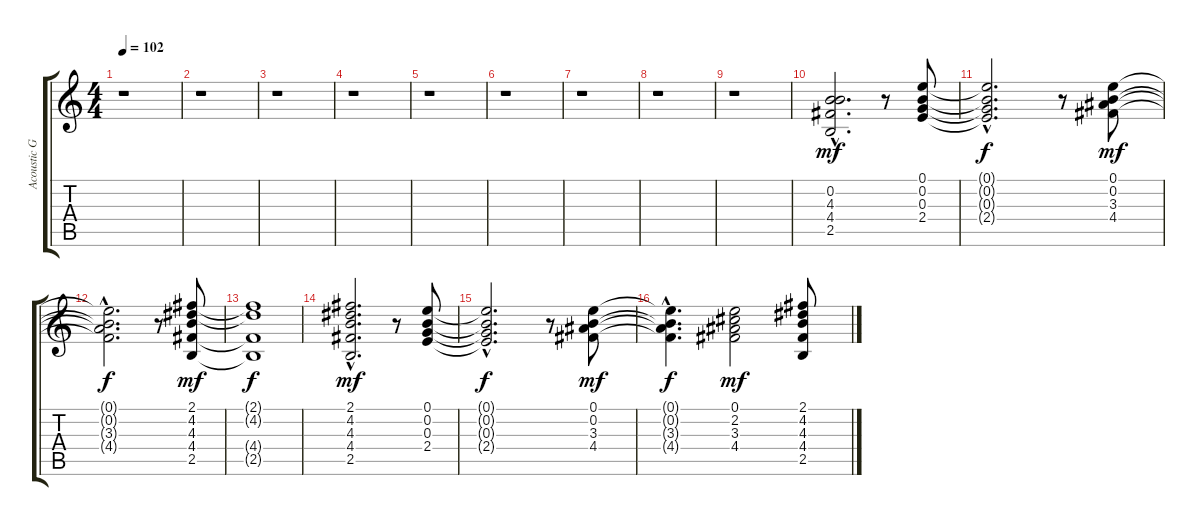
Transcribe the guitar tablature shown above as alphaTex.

\track ("Acoustic Guitar II" "Acoustic G") {instrument acousticguitarsteel}
\staff {score tabs}
\tuning (E4 B3 G3 D3 A2 E2) {hide}
\ts (4 4)
\tempo 102
\clef g2
\ks c
r.1{dy mf instrument acousticguitarsteel} |
r.1 |
r.1 |
r.1 |
r.1 |
r.1 |
r.1 |
r.1 |
r.1 |
(0.2{hac} 4.3{hac} 4.4{hac} 2.5{hac}).2{d} r.8 (0.1 0.2 0.3 2.4).8 |
(0.1{hac t} 0.2{hac t} 0.3{hac t} 2.4{hac t}).2{d dy f} r.8 (0.1 0.2 3.3 4.4).8{dy mf} |
(0.1{hac t} 0.2{hac t} 3.3{hac t} 4.4{hac t}).2{d dy f} r.8 (2.1 4.2 4.3 4.4 2.5).8{dy mf} |
(2.1{t} 4.2{t} 4.4{t} 2.5{t}).1{dy f} |
(2.1{hac} 4.2{hac} 4.3{hac} 4.4{hac} 2.5{hac}).2{d dy mf} r.8 (0.1 0.2 0.3 2.4).8 |
(0.1{hac t} 0.2{hac t} 0.3{hac t} 2.4{hac t}).2{d dy f} r.8 (0.1 0.2 3.3 4.4).8{dy mf} |
(0.1{hac t} 0.2{hac t} 3.3{hac t} 4.4{hac t}).4{d dy f} (0.1 2.2 3.3 4.4).2{dy mf} (2.1 4.2 4.3 4.4 2.5).8
